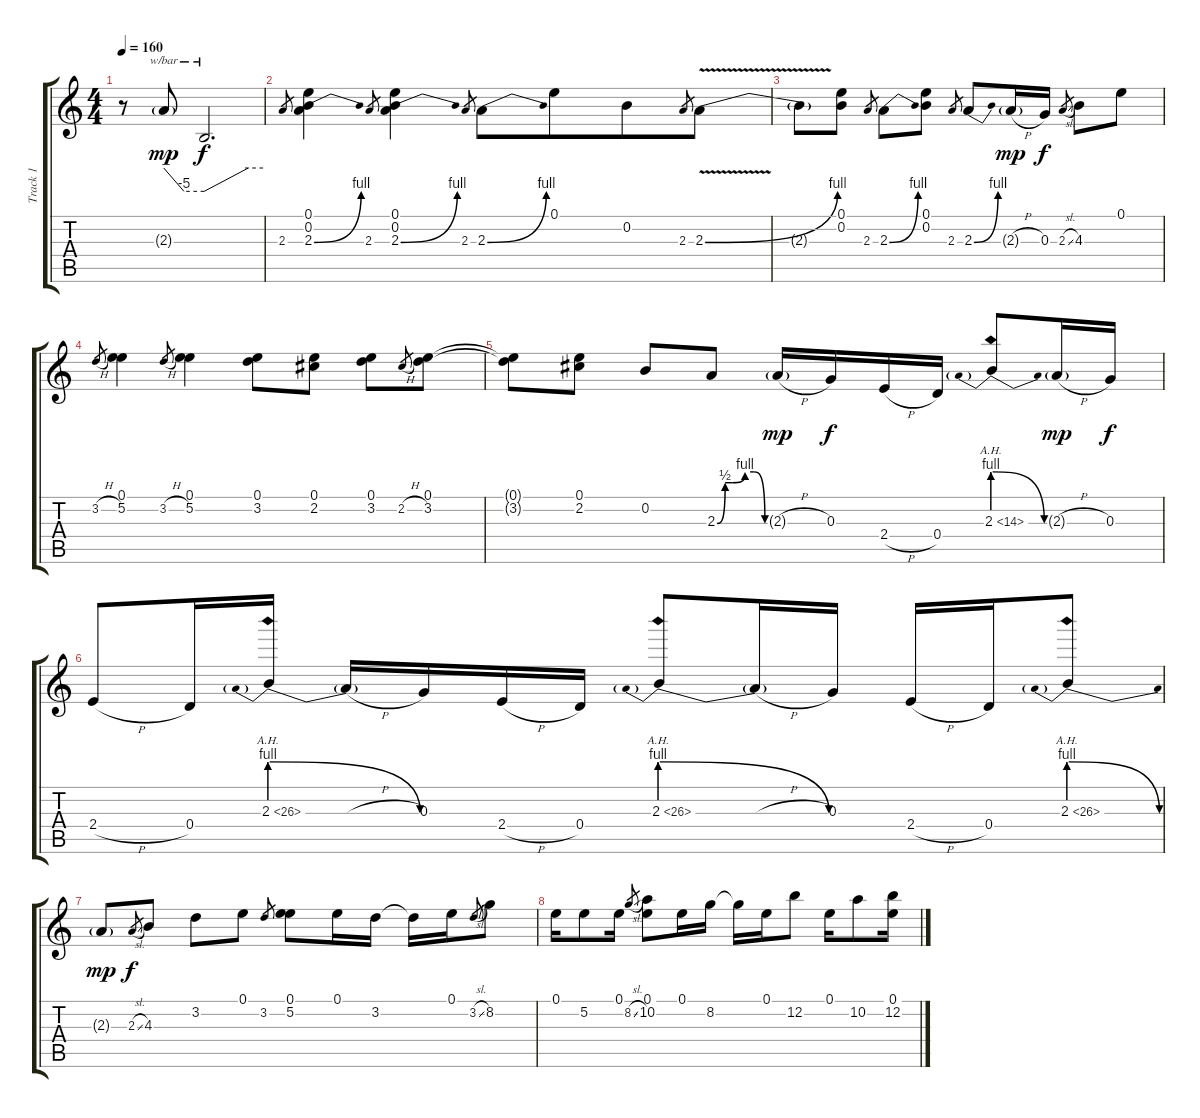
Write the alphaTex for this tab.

\track ("Track 1" "Track 1") {instrument distortionguitar}
\staff {score tabs}
\tuning (E4 B3 G3 D3 A2 E2) {hide}
\ts (4 4)
\tempo 160
\clef g2
\ks c
r.8{dy f} 2.3{g}.8{tbe (custom default 0 0 30 -20 60 -20) dy mp} 2.3{t}.2{d tbe (custom default 0 -20 45 0 60 0) dy f} |
2.3.8{gr} (0.1 0.2 2.3{be (bend 0 0 60 4)}).4 2.3.8{gr} (0.1 0.2 2.3{be (bend 0 0 60 4)}).4 2.3.8{gr} 2.3{be (bend 0 0 60 4)}.8 0.1.8{beam merge} 0.2.8 2.3.8{gr} 2.3{be (bend 0 0 60 4) v}.8 |
2.3{t}.8 (0.1 0.2).8 2.3.8{gr} 2.3{be (bend 0 0 60 4)}.8 (0.1 0.2).8 2.3.8{gr} 2.3{be (bend 0 0 60 4)}.8 2.3{h g}.16{dy mp} 0.3.16{dy f} 2.3{sl}.8{gr} 4.3.8 0.1.8 |
3.2{h}.8{gr} (0.1 5.2).4 3.2{h}.8{gr} (0.1 5.2).4 (0.1 3.2).8 (0.1 2.2).8 (0.1 3.2).8 2.2{h}.8{gr} (0.1 3.2).8 |
(0.1{t} 3.2{t}).8 (0.1 2.2).8 0.2.8 2.3{be (custom 0 0 10 2 19 2 35 4 46 4 60 0)}.8 2.3{h g}.16{dy mp} 0.3.16{dy f} 2.4{h}.16 0.4.16 2.3{be (prebendrelease 0 4 60 0) ah 12}.8 2.3{h g}.16{dy mp} 0.3.16{dy f} |
2.4{h}.8 0.4.16 2.3{be (prebendrelease 0 4 60 0) ah 24}.16 2.3{h t}.16 0.3.16 2.4{h}.16 0.4.16 2.3{be (prebendrelease 0 4 60 0) ah 24}.8 2.3{h t}.16 0.3.16 2.4{h}.16 0.4.16 2.3{be (prebendrelease 0 4 60 0) ah 24}.8 |
2.3{g}.8{dy mp} 2.3{sl}.8{gr dy f} 4.3.8 3.2.8 0.1.8 3.2.8{gr} (0.1 5.2).8 0.1.16 3.2.16 3.2{t}.16 0.1.16 3.2{sl}.8{gr} 8.2.8 |
0.1.16 5.2.8 0.1.16 8.2{sl}.8{gr} (0.1 10.2).8 0.1.16 8.2.16 8.2{t}.16 0.1.16 12.2.8 0.1.16 10.2.8 (0.1 12.2).16
